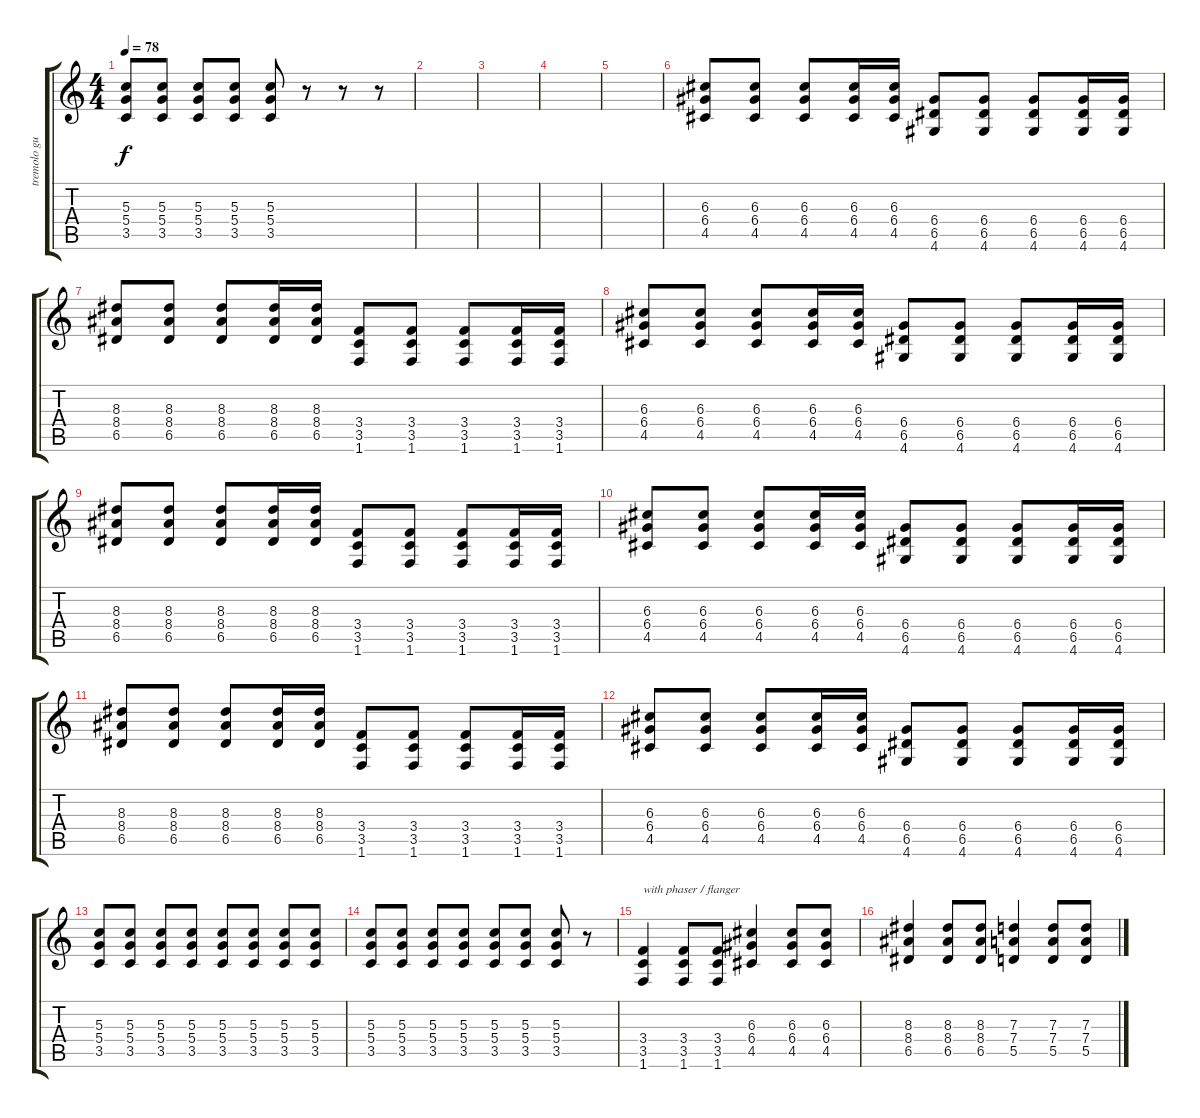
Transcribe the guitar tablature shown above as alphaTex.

\track ("tremolo guitar" "tremolo gu") {instrument overdrivenguitar}
\staff {score tabs}
\tuning (E4 B3 G3 D3 A2 E2) {hide}
\ts (4 4)
\tempo 78
\clef g2
\ks c
(5.3 5.4 3.5).8{dy f} (5.3 5.4 3.5).8 (5.3 5.4 3.5).8 (5.3 5.4 3.5).8 (5.3 5.4 3.5).8 r.8 r.8 r.8 |
|
|
|
|
(6.3 6.4 4.5).8 (6.3 6.4 4.5).8 (6.3 6.4 4.5).8 (6.3 6.4 4.5).16 (6.3 6.4 4.5).16 (6.4 6.5 4.6).8 (6.4 6.5 4.6).8 (6.4 6.5 4.6).8 (6.4 6.5 4.6).16 (6.4 6.5 4.6).16 |
(8.3 8.4 6.5).8 (8.3 8.4 6.5).8 (8.3 8.4 6.5).8 (8.3 8.4 6.5).16 (8.3 8.4 6.5).16 (3.4 3.5 1.6).8 (3.4 3.5 1.6).8 (3.4 3.5 1.6).8 (3.4 3.5 1.6).16 (3.4 3.5 1.6).16 |
(6.3 6.4 4.5).8 (6.3 6.4 4.5).8 (6.3 6.4 4.5).8 (6.3 6.4 4.5).16 (6.3 6.4 4.5).16 (6.4 6.5 4.6).8 (6.4 6.5 4.6).8 (6.4 6.5 4.6).8 (6.4 6.5 4.6).16 (6.4 6.5 4.6).16 |
(8.3 8.4 6.5).8 (8.3 8.4 6.5).8 (8.3 8.4 6.5).8 (8.3 8.4 6.5).16 (8.3 8.4 6.5).16 (3.4 3.5 1.6).8 (3.4 3.5 1.6).8 (3.4 3.5 1.6).8 (3.4 3.5 1.6).16 (3.4 3.5 1.6).16 |
(6.3 6.4 4.5).8{volume 14} (6.3 6.4 4.5).8 (6.3 6.4 4.5).8 (6.3 6.4 4.5).16 (6.3 6.4 4.5).16 (6.4 6.5 4.6).8 (6.4 6.5 4.6).8 (6.4 6.5 4.6).8 (6.4 6.5 4.6).16 (6.4 6.5 4.6).16 |
(8.3 8.4 6.5).8 (8.3 8.4 6.5).8 (8.3 8.4 6.5).8 (8.3 8.4 6.5).16 (8.3 8.4 6.5).16 (3.4 3.5 1.6).8 (3.4 3.5 1.6).8 (3.4 3.5 1.6).8 (3.4 3.5 1.6).16 (3.4 3.5 1.6).16 |
(6.3 6.4 4.5).8 (6.3 6.4 4.5).8 (6.3 6.4 4.5).8 (6.3 6.4 4.5).16 (6.3 6.4 4.5).16 (6.4 6.5 4.6).8 (6.4 6.5 4.6).8 (6.4 6.5 4.6).8 (6.4 6.5 4.6).16 (6.4 6.5 4.6).16 |
(5.3 5.4 3.5).8 (5.3 5.4 3.5).8 (5.3 5.4 3.5).8 (5.3 5.4 3.5).8 (5.3 5.4 3.5).8 (5.3 5.4 3.5).8 (5.3 5.4 3.5).8 (5.3 5.4 3.5).8 |
(5.3 5.4 3.5).8 (5.3 5.4 3.5).8 (5.3 5.4 3.5).8 (5.3 5.4 3.5).8 (5.3 5.4 3.5).8 (5.3 5.4 3.5).8 (5.3 5.4 3.5).8 r.8 |
(3.4 3.5 1.6).4{txt "with phaser / flanger"} (3.4 3.5 1.6).8 (3.4 3.5 1.6).8 (6.3 6.4 4.5).4 (6.3 6.4 4.5).8 (6.3 6.4 4.5).8 |
(8.3 8.4 6.5).4 (8.3 8.4 6.5).8 (8.3 8.4 6.5).8 (7.3 7.4 5.5).4 (7.3 7.4 5.5).8 (7.3 7.4 5.5).8
